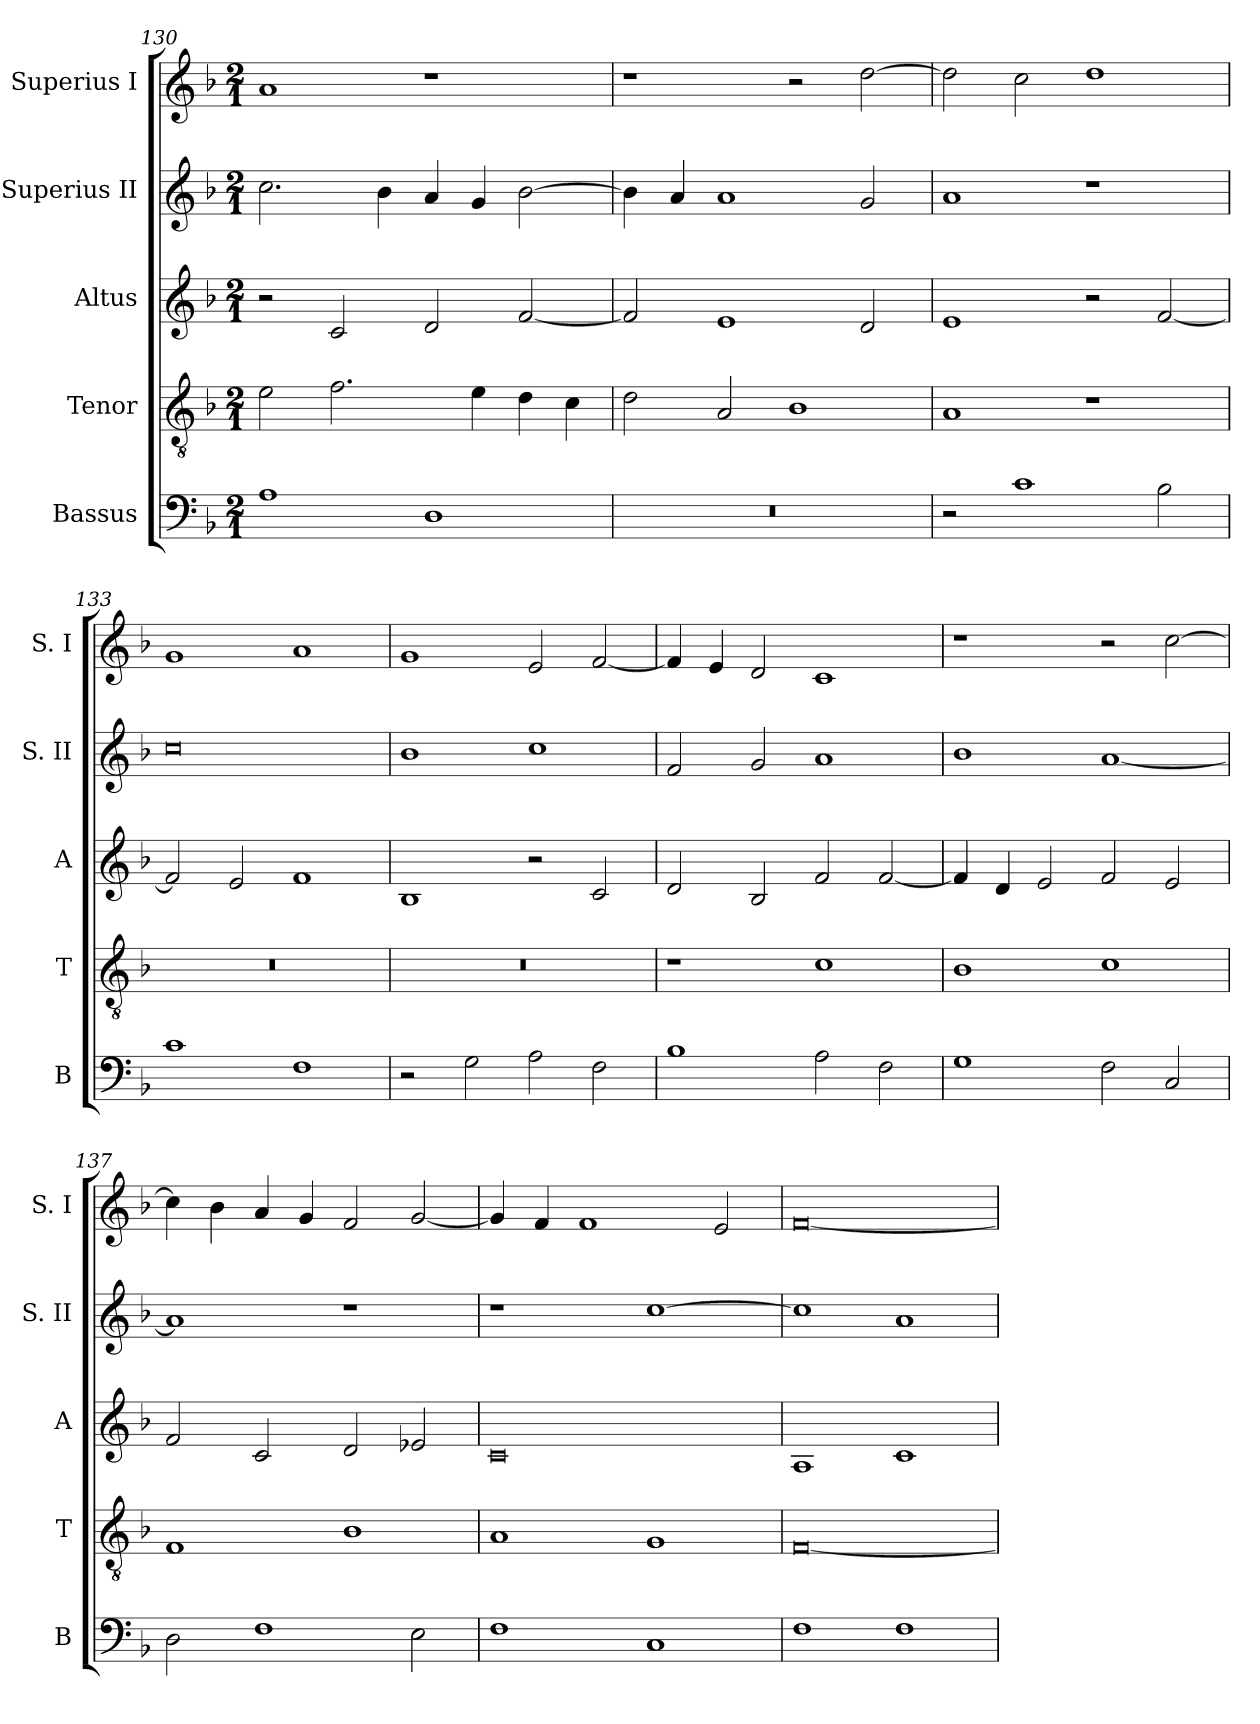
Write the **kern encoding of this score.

**kern	**kern	**kern	**kern	**kern
*part5	*part4	*part3	*part2	*part1
*staff5	*staff4	*staff3	*staff2	*staff1
*I"Bassus	*I"Tenor	*I"Altus	*I"Superius II	*I"Superius I
*I'B	*I'T	*I'A	*I'S. II	*I'S. I
*clefF4	*clefGv2	*clefG2	*clefG2	*clefG2
*k[b-]	*k[b-]	*k[b-]	*k[b-]	*k[b-]
*F:	*F:	*F:	*F:	*F:
*M2/1	*M2/1	*M2/1	*M2/1	*M2/1
=130	=130	=130	=130	=130
1A	2e	2r	2.cc	1a
.	2.f	2c	.	.
.	.	.	4b-	.
1D	.	2d	4a	1r
.	4e	.	4g	.
.	4d	[2f	[2b-	.
.	4c	.	.	.
=131	=131	=131	=131	=131
0r	2d	2f]	4b-]	1r
.	.	.	4a	.
.	2A	1e	1a	.
.	1B-	.	.	2r
.	.	2d	2g	[2dd
=132	=132	=132	=132	=132
2r	1A	1e	1a	2dd]
1c	.	.	.	2cc
.	1r	2r	1r	1dd
2B-	.	[2f	.	.
=133	=133	=133	=133	=133
1c	0r	2f]	0cc	1g
.	.	2e	.	.
1F	.	1f	.	1a
=134	=134	=134	=134	=134
2r	0r	1B-	1b-	1g
2G	.	.	.	.
2A	.	2r	1cc	2e
2F	.	2c	.	[2f
=135	=135	=135	=135	=135
1B-	1r	2d	2f	4f]
.	.	.	.	4e
.	.	2B-	2g	2d
2A	1c	2f	1a	1c
2F	.	[2f	.	.
=136	=136	=136	=136	=136
1G	1B-	4f]	1b-	1r
.	.	4d	.	.
.	.	2e	.	.
2F	1c	2f	[1a	2r
2C	.	2e	.	[2cc
=137	=137	=137	=137	=137
2D	1F	2f	1a]	4cc]
.	.	.	.	4b-
1F	.	2c	.	4a
.	.	.	.	4g
.	1B-	2d	1r	2f
2E	.	2e-X	.	[2g
=138	=138	=138	=138	=138
1F	1A	0c	1r	4g]
.	.	.	.	4f
.	.	.	.	1f
1C	1G	.	[1cc	.
.	.	.	.	2e
=139	=139	=139	=139	=139
1F	[0F	1A	1cc]	[0f
1F	.	1c	1a	.
=	=	=	=	=
*-	*-	*-	*-	*-
